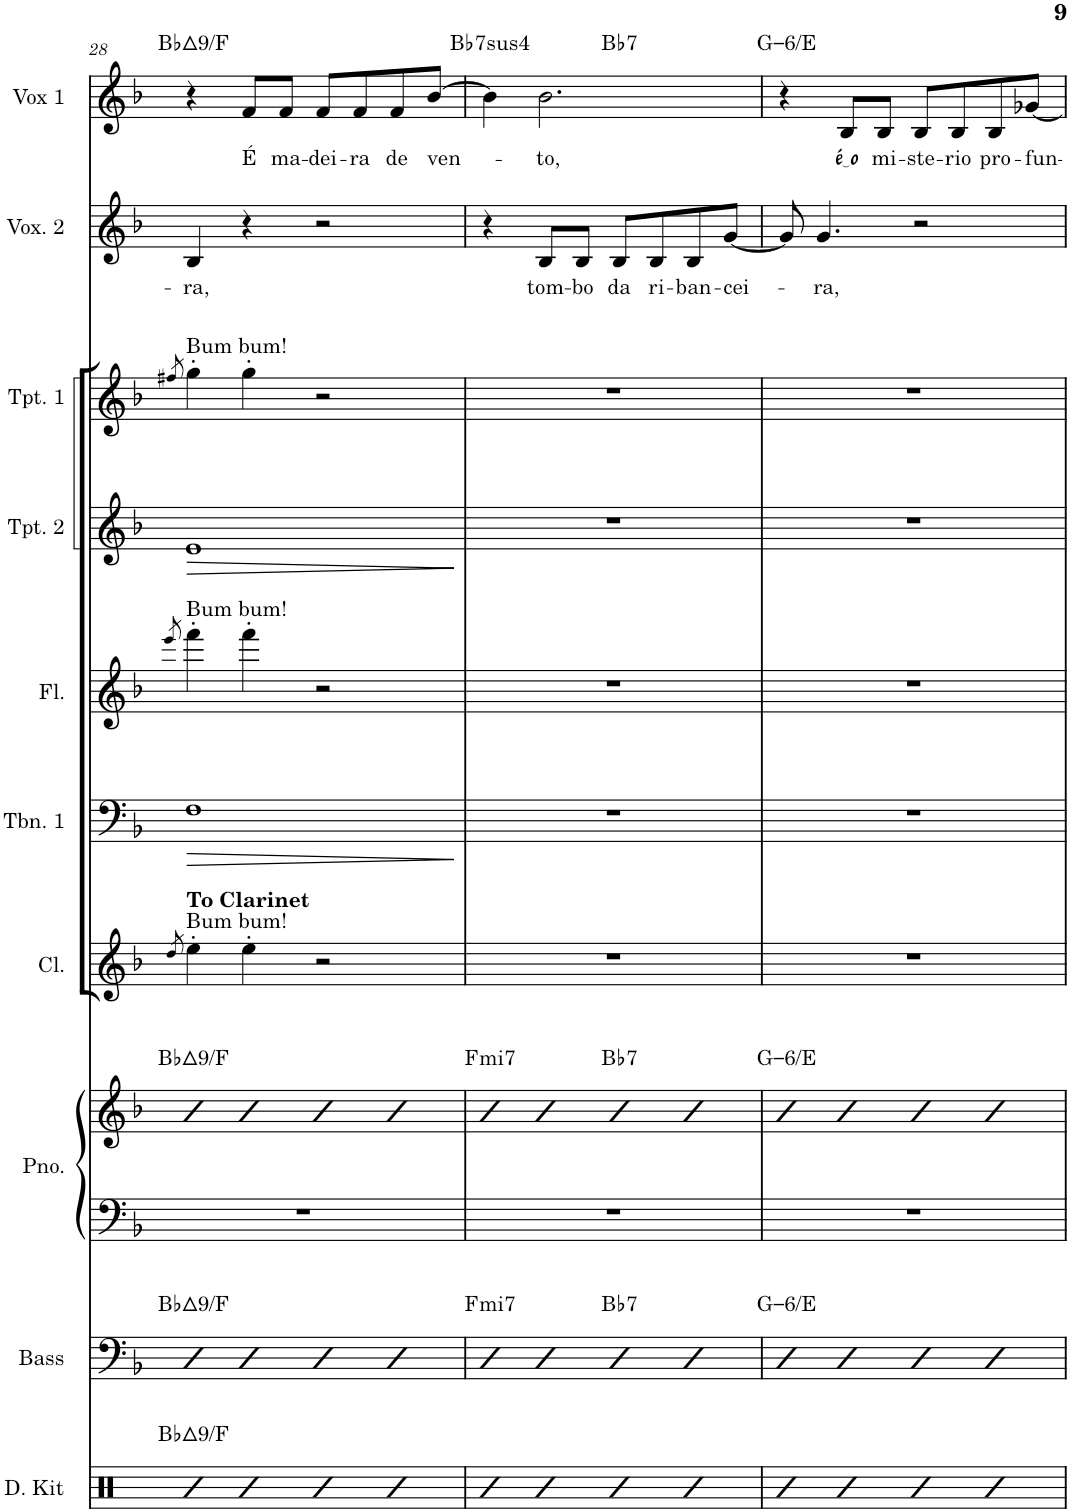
**kern	**harte	**kern	**harte	**kern	**kern	**harte	**kern	**kern	**dynam	**kern	**kern	**dynam	**kern	**kern	**text	**kern	**text	**harte
*part10	*part10	*part9	*part9	*part8	*part8	*part8	*part7	*part6	*part6	*part5	*part4	*part4	*part3	*part2	*part2	*part1	*part1	*part1
*staff11	*	*staff10	*	*staff9	*staff8	*	*staff7	*staff6	*staff6	*staff5	*staff4	*staff4	*staff3	*staff2	*staff2	*staff1	*staff1	*
*I"Drum Kit	*	*I"Acoustic Bass	*	*I"Piano	*	*	*I"Baritone Saxophone	*I"Trombone 1	*	*I"Flute Tenor Saxophone	*I"Trumpet 2	*	*I"Trumpet 1	*I"Voice 2	*	*I"Voice 1	*	*
*I'D. Kit	*	*I'Bass	*	*I'Pno.	*	*	*I'Bari	*I'Tbn. 1	*	*I'T. Sax.	*I'Tpt. 2	*	*I'Tpt. 1	*	*	*	*	*
!!LO:PB:g=z
*clefX	*	*clefF4	*	*clefF4	*clefG2	*	*clefG2	*clefF4	*	*clefG2	*clefG2	*	*clefG2	*clefG2	*	*clefG2	*	*
*	*	*Trd7c12	*	*	*	*	*Trd1c2	*	*	*Trd8c14	*Trd1c2	*	*Trd1c2	*	*	*	*	*
*k[]	*	*k[b-]	*	*k[b-]	*k[b-]	*	*k[b-]	*k[b-]	*	*k[b-]	*k[b-]	*	*k[b-]	*k[b-]	*	*k[b-]	*	*
*M4/4	*	*M4/4	*	*M4/4	*M4/4	*	*M4/4	*M4/4	*	*M4/4	*M4/4	*	*M4/4	*M4/4	*	*M4/4	*	*
=28	=28	=28	=28	=28	=28	=28	=28	=28	=28	=28	=28	=28	=28	=28	=28	=28	=28	=28
.	.	.	.	.	.	.	8qdd/	.	.	8qeee/	.	.	8qff#X/	.	.	.	.	.
!	!	!	!	!	!	!	!	!	!	!	!	!	!LO:TX:a:t=Bum bum!	!	!	!	!	!
!	!	!	!	!	!	!	!	!	!	!LO:TX:a:t=Bum bum!	!	!	!	!	!	!	!	!
!	!	!	!	!	!	!	!LO:TX:a:t=Bum bum!	!	!	!	!	!	!	!	!	!	!	!
!	!	!	!	!	!	!	!LO:TX:a:B:t=To Clarinet	!	!	!	!	!	!	!	!	!	!	!
!	!LO:H:kt=9	!	!LO:H:kt=9	!	!	!LO:H:kt=9	!	!	!LO:HP:b	!	!	!LO:HP:b	!	!	!LO:LY:b	!	!	!LO:H:kt=9
4R	Bb:maj9/5	4bb-	Bb:maj9/5	1r	4b-	Bb:maj9/5	4ee'\	1F	>	4fff'\	1e	>	4gg'\	4B-/	-ra,	4r	.	Bb:maj9/5
!	!	!	!	!	!	!	!	!	!	!	!	!	!	!	!	!	!LO:LY:b	!
4R	.	4bb-	.	.	4b-	.	4ee'\	.	.	4fff'\	.	.	4gg'\	4r	.	8f/L	É	.
!	!	!	!	!	!	!	!	!	!	!	!	!	!	!	!	!	!LO:LY:b	!
.	.	.	.	.	.	.	.	.	.	.	.	.	.	.	.	8f/J	ma-	.
!	!	!	!	!	!	!	!	!	!	!	!	!	!	!	!	!	!LO:LY:b	!
4R	.	4bb-	.	.	4b-	.	2r	.	.	2r	.	.	2r	2r	.	8f/L	-dei-	.
!	!	!	!	!	!	!	!	!	!	!	!	!	!	!	!	!	!LO:LY:b	!
.	.	.	.	.	.	.	.	.	.	.	.	.	.	.	.	8f/	-ra	.
!	!	!	!	!	!	!	!	!	!	!	!	!	!	!	!	!	!LO:LY:b	!
4R	.	4bb-	.	.	4b-	.	.	.	.	.	.	.	.	.	.	8f/	de	.
!	!	!	!	!	!	!	!	!	!	!	!	!	!	!	!	!	!LO:LY:b	!
.	.	.	.	.	.	.	.	.	.	.	.	.	.	.	.	[8b-/J	ven-	.
.	.	.	.	.	.	.	.	.	]	.	.	]	.	.	.	.	.	.
=29	=29	=29	=29	=29	=29	=29	=29	=29	=29	=29	=29	=29	=29	=29	=29	=29	=29	=29
!	!	!	!LO:H:kt=mi7	!	!	!LO:H:kt=mi7	!	!	!	!	!	!	!	!	!	!	!	!LO:H:n=1:kt=74
!	!	!	!	!	!	!	!	!	!	!	!	!	!	!	!	!	!	!LO:H:n=2:kt=7
*	*	*	*	*	*	*	*	*	*	*	*	*	*	*	*	*^	*	*
4R	.	4bb-	F:min7	1r	4b-	F:min7	1r	1r	.	1r	1r	.	1r	4r	.	4b-\]	2ryy	.	Bb:sus4(7) F:min7
!	!	!	!	!	!	!	!	!	!	!	!	!	!	!	!LO:LY:b	!	!	!LO:LY:b	!
4R	.	4bb-	.	.	4b-	.	.	.	.	.	.	.	.	8B-/L	tom-	2.b-\	.	-to,	.
!	!	!	!	!	!	!	!	!	!	!	!	!	!	!	!LO:LY:b	!	!	!	!
.	.	.	.	.	.	.	.	.	.	.	.	.	.	8B-/J	-bo	.	.	.	.
!	!	!	!LO:H:kt=7	!	!	!LO:H:kt=7	!	!	!	!	!	!	!	!	!LO:LY:b	!	!	!	!LO:H:n=1:kt=7
!	!	!	!	!	!	!	!	!	!	!	!	!	!	!	!	!	!	!	!LO:H:n=2:kt=9
4R	.	4bb-	Bb:7	.	4b-	Bb:7	.	.	.	.	.	.	.	8B-/L	da	.	2ryy	.	Bb:7 Bb:9
!	!	!	!	!	!	!	!	!	!	!	!	!	!	!	!LO:LY:b	!	!	!	!
.	.	.	.	.	.	.	.	.	.	.	.	.	.	8B-/	ri-	.	.	.	.
!	!	!	!	!	!	!	!	!	!	!	!	!	!	!	!LO:LY:b	!	!	!	!
4R	.	4bb-	.	.	4b-	.	.	.	.	.	.	.	.	8B-/	-ban-	.	.	.	.
!	!	!	!	!	!	!	!	!	!	!	!	!	!	!	!LO:LY:b	!	!	!	!
.	.	.	.	.	.	.	.	.	.	.	.	.	.	[8g/J	-cei-	.	.	.	.
=30	=30	=30	=30	=30	=30	=30	=30	=30	=30	=30	=30	=30	=30	=30	=30	=30	=30	=30	=30
!	!	!	!LO:H:kt=6	!	!	!LO:H:kt=6	!	!	!	!	!	!	!	!	!	!	!	!	!LO:H:kt=6
*	*	*	*	*	*	*	*	*	*	*	*	*	*	*	*	*v	*v	*	*
4R	.	4bb-	G:min6/6	1r	4b-	G:min6/6	1r	1r	.	1r	1r	.	1r	8g/]	.	4r	.	G:min6/6
!	!	!	!	!	!	!	!	!	!	!	!	!	!	!	!LO:LY:b	!	!	!
.	.	.	.	.	.	.	.	.	.	.	.	.	.	4.g/	-ra,	.	.	.
!	!	!	!	!	!	!	!	!	!	!	!	!	!	!	!	!	!LO:LY:b	!
4R	.	4bb-	.	.	4b-	.	.	.	.	.	.	.	.	.	.	8B-/L	é o	.
!	!	!	!	!	!	!	!	!	!	!	!	!	!	!	!	!	!LO:LY:b	!
.	.	.	.	.	.	.	.	.	.	.	.	.	.	.	.	8B-/J	mi-	.
!	!	!	!	!	!	!	!	!	!	!	!	!	!	!	!	!	!LO:LY:b	!
4R	.	4bb-	.	.	4b-	.	.	.	.	.	.	.	.	2r	.	8B-/L	-ste-	.
!	!	!	!	!	!	!	!	!	!	!	!	!	!	!	!	!	!LO:LY:b	!
.	.	.	.	.	.	.	.	.	.	.	.	.	.	.	.	8B-/	-rio	.
!	!	!	!	!	!	!	!	!	!	!	!	!	!	!	!	!	!LO:LY:b	!
4R	.	4bb-	.	.	4b-	.	.	.	.	.	.	.	.	.	.	8B-/	pro-	.
!	!	!	!	!	!	!	!	!	!	!	!	!	!	!	!	!	!LO:LY:b	!
.	.	.	.	.	.	.	.	.	.	.	.	.	.	.	.	[8g-X/J	-fun-	.
=	=	=	=	=	=	=	=	=	=	=	=	=	=	=	=	=	=	=
*-	*-	*-	*-	*-	*-	*-	*-	*-	*-	*-	*-	*-	*-	*-	*-	*-	*-	*-
